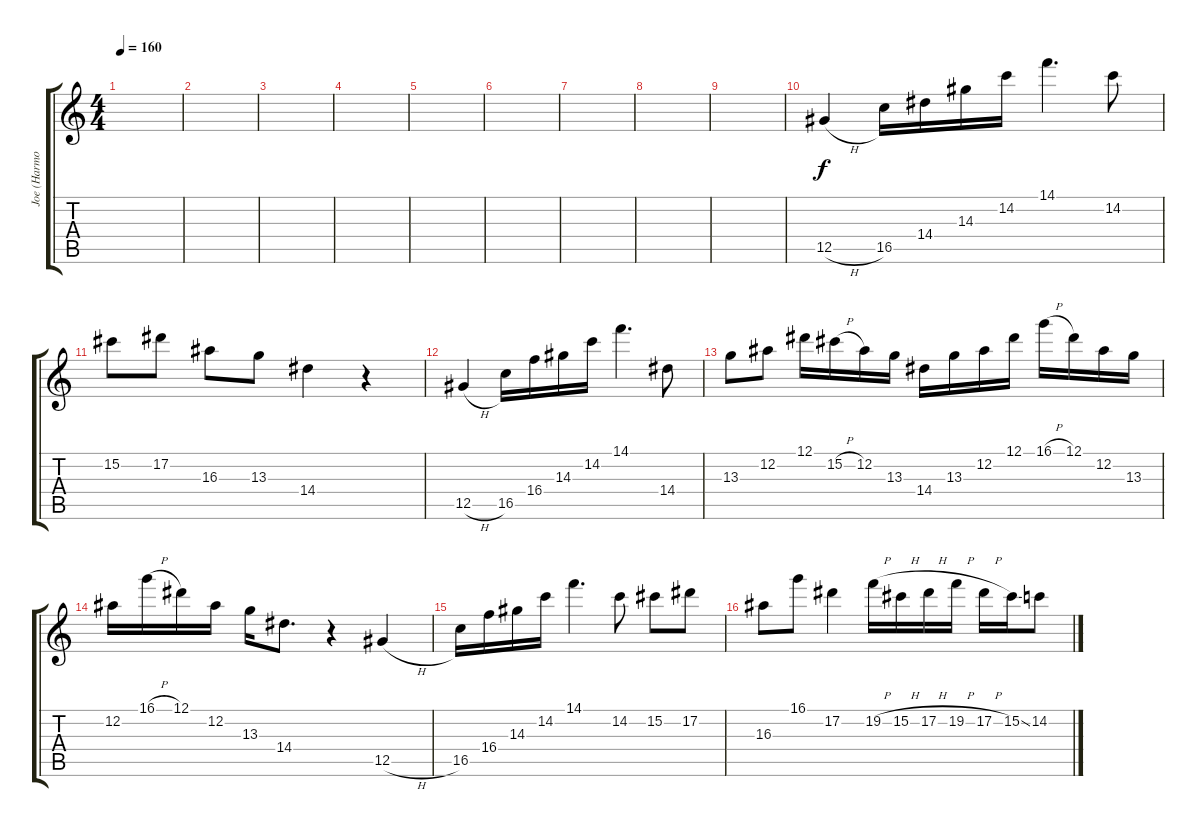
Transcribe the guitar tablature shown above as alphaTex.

\track ("Joe (Harmony)" "Joe (Harmo") {instrument overdrivenguitar}
\staff {score tabs}
\tuning (Eb4 Bb3 Gb3 Db3 Ab2 Db2) {hide}
\ts (4 4)
\tempo 160
\clef g2
\ks c
|
|
|
|
|
|
|
|
|
12.5{h}.4 16.5.16 14.4.16 14.3.16 14.2.16 14.1.4{d} 14.2.8 |
15.2.8 17.2.8 16.3.8 13.3.8 14.4.4 r.4 |
12.5{h}.4 16.5.16 16.4.16 14.3.16 14.2.16 14.1.4{d} 14.4.8 |
13.3.8 12.2.8 12.1.16 15.2{h}.16 12.2.16 13.3.16 14.4.16 13.3.16 12.2.16 12.1.16 16.1{h}.16 12.1.16 12.2.16 13.3.16 |
12.2.16 16.1{h}.16 12.1.16 12.2.16 13.3.16 14.4.8{d} r.4 12.5{h}.4 |
16.5.16 16.4.16 14.3.16 14.2.16 14.1.4{d} 14.2.8 15.2.8 17.2.8 |
16.3.8 16.1.8 17.2.4 19.2{h}.16 15.2{h}.16 17.2{h}.16 19.2{h}.16 17.2{h}.16 15.2{ss}.16 14.2.8
